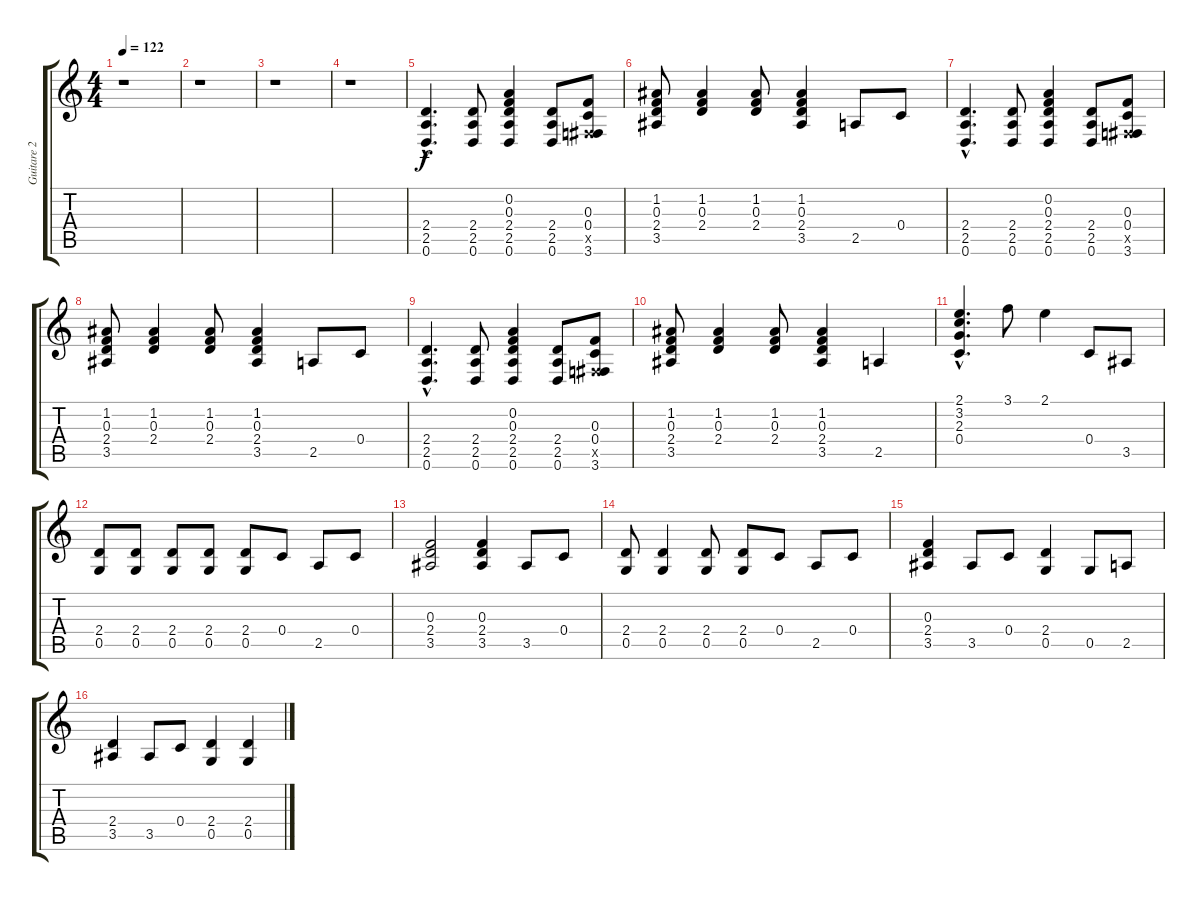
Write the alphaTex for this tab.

\track ("Guitare 2" "Guitare 2") {instrument distortionguitar}
\staff {score tabs}
\tuning (D4 A3 F3 C3 G2 D2) {hide}
\ts (4 4)
\tempo 122
\clef g2
\ks c
r.1{dy f} |
r.1 |
r.1 |
r.1 |
(2.4{hac} 2.5{hac} 0.6{hac}).4{d} (2.4 2.5 0.6).8 (0.2 0.3 2.4 2.5 0.6).4 (2.4 2.5 0.6).8 (0.3 0.4 -1.5{x} 3.6).8 |
(1.2 0.3 2.4 3.5).8 (1.2 0.3 2.4).4 (1.2 0.3 2.4).8 (1.2 0.3 2.4 3.5).4 2.5.8 0.4.8 |
(2.4{hac} 2.5{hac} 0.6{hac}).4{d} (2.4 2.5 0.6).8 (0.2 0.3 2.4 2.5 0.6).4 (2.4 2.5 0.6).8 (0.3 0.4 -1.5{x} 3.6).8 |
(1.2 0.3 2.4 3.5).8 (1.2 0.3 2.4).4 (1.2 0.3 2.4).8 (1.2 0.3 2.4 3.5).4 2.5.8 0.4.8 |
(2.4{hac} 2.5{hac} 0.6{hac}).4{d} (2.4 2.5 0.6).8 (0.2 0.3 2.4 2.5 0.6).4 (2.4 2.5 0.6).8 (0.3 0.4 -1.5{x} 3.6).8 |
(1.2 0.3 2.4 3.5).8 (1.2 0.3 2.4).4 (1.2 0.3 2.4).8 (1.2 0.3 2.4 3.5).4 2.5.4 |
(2.1{hac} 3.2{hac} 2.3{hac} 0.4{hac}).4{d} 3.1.8 2.1.4 0.4.8 3.5.8 |
(2.4 0.5).8 (2.4 0.5).8 (2.4 0.5).8 (2.4 0.5).8 (2.4 0.5).8 0.4.8 2.5.8 0.4.8 |
(0.3 2.4 3.5).2 (0.3 2.4 3.5).4 3.5.8 0.4.8 |
(2.4 0.5).8 (2.4 0.5).4 (2.4 0.5).8 (2.4 0.5).8 0.4.8 2.5.8 0.4.8 |
(0.3 2.4 3.5).4 3.5.8 0.4.8 (2.4 0.5).4 0.5.8 2.5.8 |
(2.4 3.5).4 3.5.8 0.4.8 (2.4 0.5).4 (2.4 0.5).4
